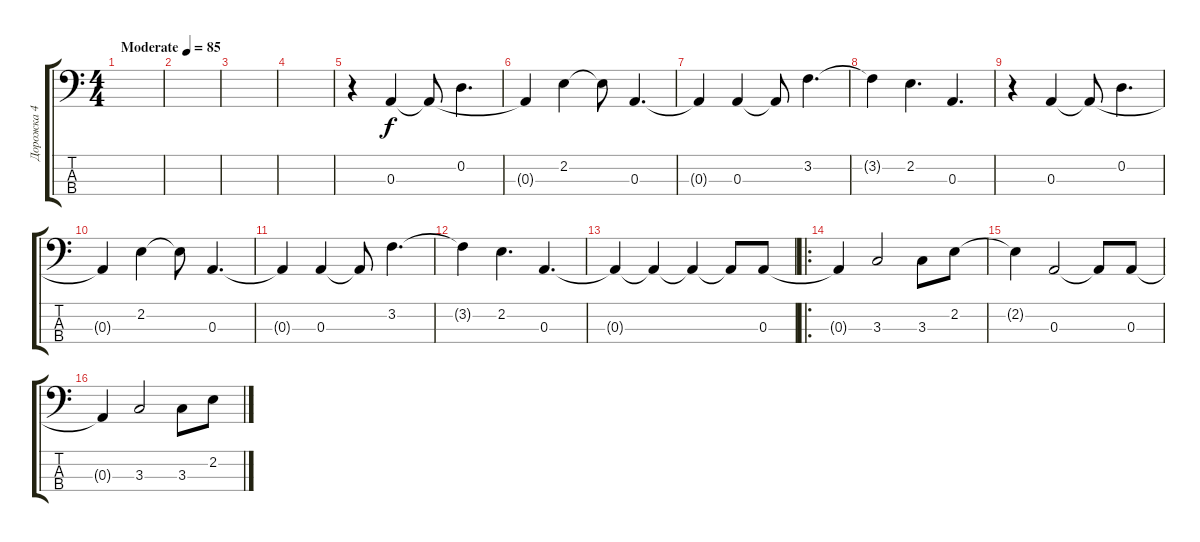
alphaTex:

\track ("Дорожка 4" "Дорожка 4") {instrument electricbassfinger}
\staff {score tabs}
\tuning (G2 D2 A1 E1) {hide}
\ts (4 4)
\tempo (85 "Moderate")
\clef f4
\ks c
|
|
|
|
r.4 0.3.4 0.3{t}.8 0.2.4{d} |
0.3{t}.4 2.2.4 2.2{t}.8 0.3.4{d} |
0.3{t}.4 0.3.4 0.3{t}.8 3.2.4{d} |
3.2{t}.4 2.2.4{d} 0.3.4{d} |
r.4 0.3.4 0.3{t}.8 0.2.4{d} |
0.3{t}.4 2.2.4 2.2{t}.8 0.3.4{d} |
0.3{t}.4 0.3.4 0.3{t}.8 3.2.4{d} |
3.2{t}.4 2.2.4{d} 0.3.4{d} |
0.3{t}.4 0.3{t}.4 0.3{t}.4 0.3{t}.8 0.3.8 |
\ro
0.3{t}.4 3.3.2 3.3.8 2.2.8 |
2.2{t}.4 0.3.2 0.3{t}.8 0.3.8 |
0.3{t}.4 3.3.2 3.3.8 2.2.8
